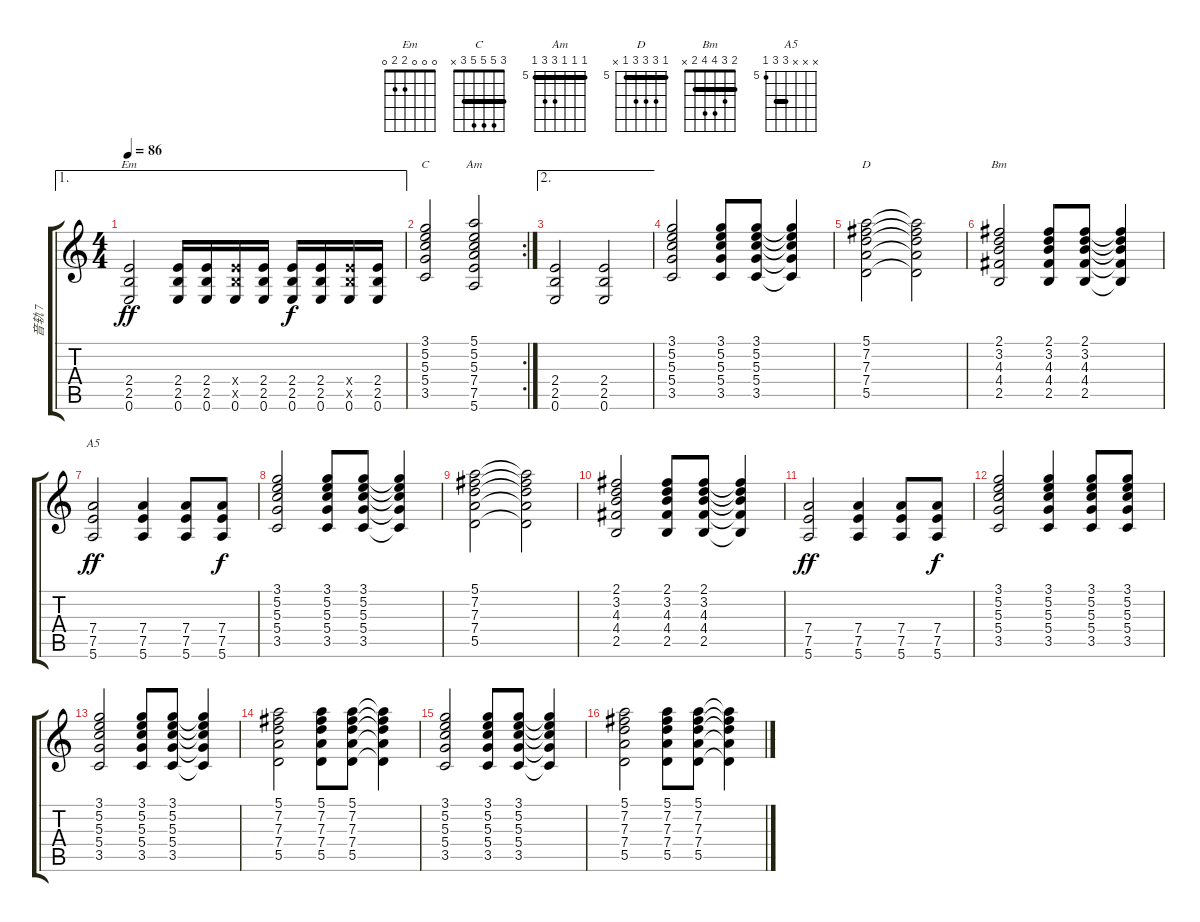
\track ("音轨 7" "音轨 7") {instrument overdrivenguitar}
\staff {score tabs}
\tuning (E4 B3 G3 D3 A2 E2) {hide}
\chord ("Em" 0 0 0 2 2 0)
\chord ("C" 3 5 5 5 3 x) {barre 3}
\chord ("Am" 5 5 5 7 7 5) {firstfret 5 barre 5}
\chord ("D" 5 7 7 7 5 x) {firstfret 5 barre 5}
\chord ("Bm" 2 3 4 4 2 x) {barre 2}
\chord ("A5" x x x 7 7 5) {firstfret 5 barre 7}
\ae 1
\ts (4 4)
\tempo 86
\clef g2
\ks c
(2.4 2.5 0.6).2{ch "Em" dy ff} (2.4 2.5 0.6).16 (2.4 2.5 0.6).16 (2.4{x} 2.5{x} 0.6).16 (2.4 2.5 0.6).16 (2.4 2.5 0.6).16{dy f} (2.4 2.5 0.6).16 (2.4{x} 2.5{x} 0.6).16 (2.4 2.5 0.6).16 |
\rc 2
(3.1 5.2 5.3 5.4 3.5).2{ch "C"} (5.1 5.2 5.3 7.4 7.5 5.6).2{ch "Am"} |
\ae 2
(2.4 2.5 0.6).2 (2.4 2.5 0.6).2 |
(3.1 5.2 5.3 5.4 3.5).2 (3.1 5.2 5.3 5.4 3.5).8 (3.1 5.2 5.3 5.4 3.5).8 (3.1{t} 5.2{t} 5.3{t} 5.4{t} 3.5{t}).4 |
(5.1 7.2 7.3 7.4 5.5).2{ch "D"} (5.1{t} 7.2{t} 7.3{t} 7.4{t} 5.5{t}).2 |
(2.1 3.2 4.3 4.4 2.5).2{ch "Bm"} (2.1 3.2 4.3 4.4 2.5).8 (2.1 3.2 4.3 4.4 2.5).8 (2.1{t} 3.2{t} 4.3{t} 4.4{t} 2.5{t}).4 |
(7.4 7.5 5.6).2{ch "A5" dy ff} (7.4 7.5 5.6).4 (7.4 7.5 5.6).8 (7.4 7.5 5.6).8{dy f} |
(3.1 5.2 5.3 5.4 3.5).2 (3.1 5.2 5.3 5.4 3.5).8 (3.1 5.2 5.3 5.4 3.5).8 (3.1{t} 5.2{t} 5.3{t} 5.4{t} 3.5{t}).4 |
(5.1 7.2 7.3 7.4 5.5).2 (5.1{t} 7.2{t} 7.3{t} 7.4{t} 5.5{t}).2 |
(2.1 3.2 4.3 4.4 2.5).2 (2.1 3.2 4.3 4.4 2.5).8 (2.1 3.2 4.3 4.4 2.5).8 (2.1{t} 3.2{t} 4.3{t} 4.4{t} 2.5{t}).4 |
(7.4 7.5 5.6).2{dy ff} (7.4 7.5 5.6).4 (7.4 7.5 5.6).8 (7.4 7.5 5.6).8{dy f} |
(3.1 5.2 5.3 5.4 3.5).2 (3.1 5.2 5.3 5.4 3.5).4 (3.1 5.2 5.3 5.4 3.5).8 (3.1 5.2 5.3 5.4 3.5).8 |
(3.1 5.2 5.3 5.4 3.5).2 (3.1 5.2 5.3 5.4 3.5).8 (3.1 5.2 5.3 5.4 3.5).8 (3.1{t} 5.2{t} 5.3{t} 5.4{t} 3.5{t}).4 |
(5.1 7.2 7.3 7.4 5.5).2 (5.1 7.2 7.3 7.4 5.5).8 (5.1 7.2 7.3 7.4 5.5).8 (5.1{t} 7.2{t} 7.3{t} 7.4{t} 5.5{t}).4 |
(3.1 5.2 5.3 5.4 3.5).2 (3.1 5.2 5.3 5.4 3.5).8 (3.1 5.2 5.3 5.4 3.5).8 (3.1{t} 5.2{t} 5.3{t} 5.4{t} 3.5{t}).4 |
(5.1 7.2 7.3 7.4 5.5).2 (5.1 7.2 7.3 7.4 5.5).8 (5.1 7.2 7.3 7.4 5.5).8 (5.1{t} 7.2{t} 7.3{t} 7.4{t} 5.5{t}).4
